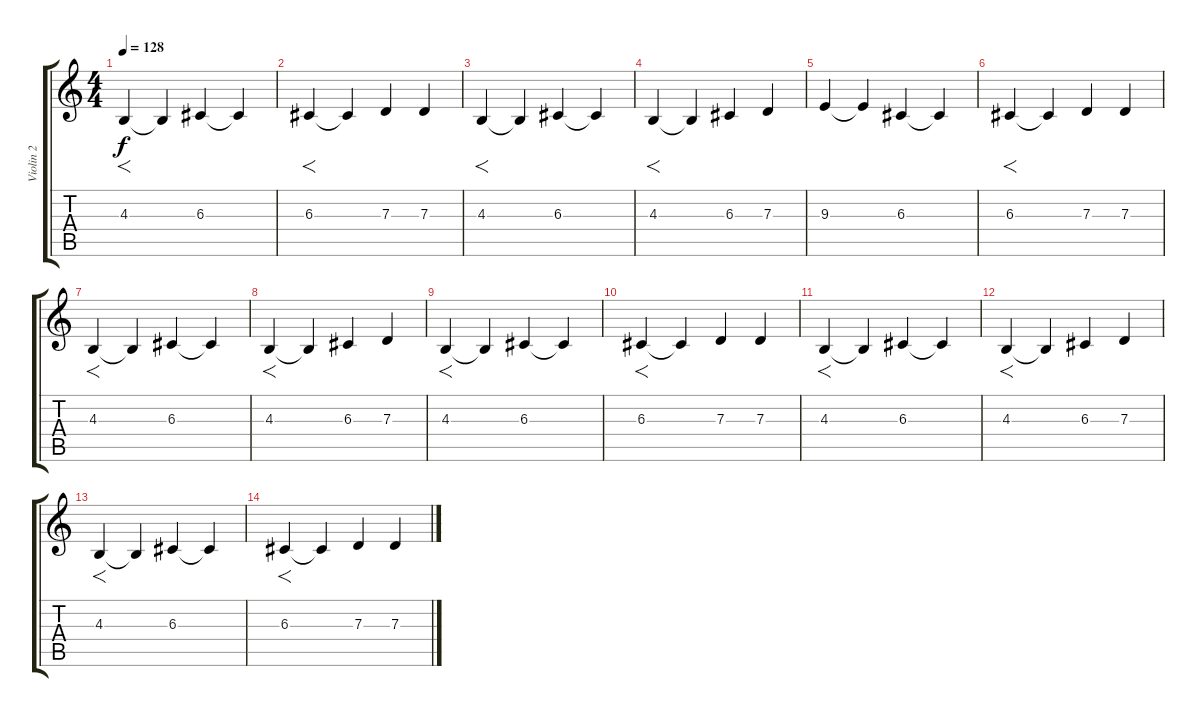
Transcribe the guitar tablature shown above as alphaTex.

\track ("Violin 2" "Violin 2") {instrument viola}
\staff {score tabs}
\tuning (E4 B3 G3 D3 A2 E2) {hide}
\ts (4 4)
\tempo 128
\clef g2
\ks c
4.3.4{f dy f} 4.3{t}.4 6.3.4 6.3{t}.4 |
6.3.4{f} 6.3{t}.4 7.3.4 7.3.4 |
4.3.4{f} 4.3{t}.4 6.3.4 6.3{t}.4 |
4.3.4{f} 4.3{t}.4 6.3.4 7.3.4 |
9.3.4 9.3{t}.4 6.3.4 6.3{t}.4 |
6.3.4{f} 6.3{t}.4 7.3.4 7.3.4 |
4.3.4{f} 4.3{t}.4 6.3.4 6.3{t}.4 |
4.3.4{f} 4.3{t}.4 6.3.4 7.3.4 |
4.3.4{f} 4.3{t}.4 6.3.4 6.3{t}.4 |
6.3.4{f} 6.3{t}.4 7.3.4 7.3.4 |
4.3.4{f} 4.3{t}.4 6.3.4 6.3{t}.4 |
4.3.4{f} 4.3{t}.4 6.3.4 7.3.4 |
4.3.4{f} 4.3{t}.4 6.3.4 6.3{t}.4 |
6.3.4{f} 6.3{t}.4 7.3.4 7.3.4
